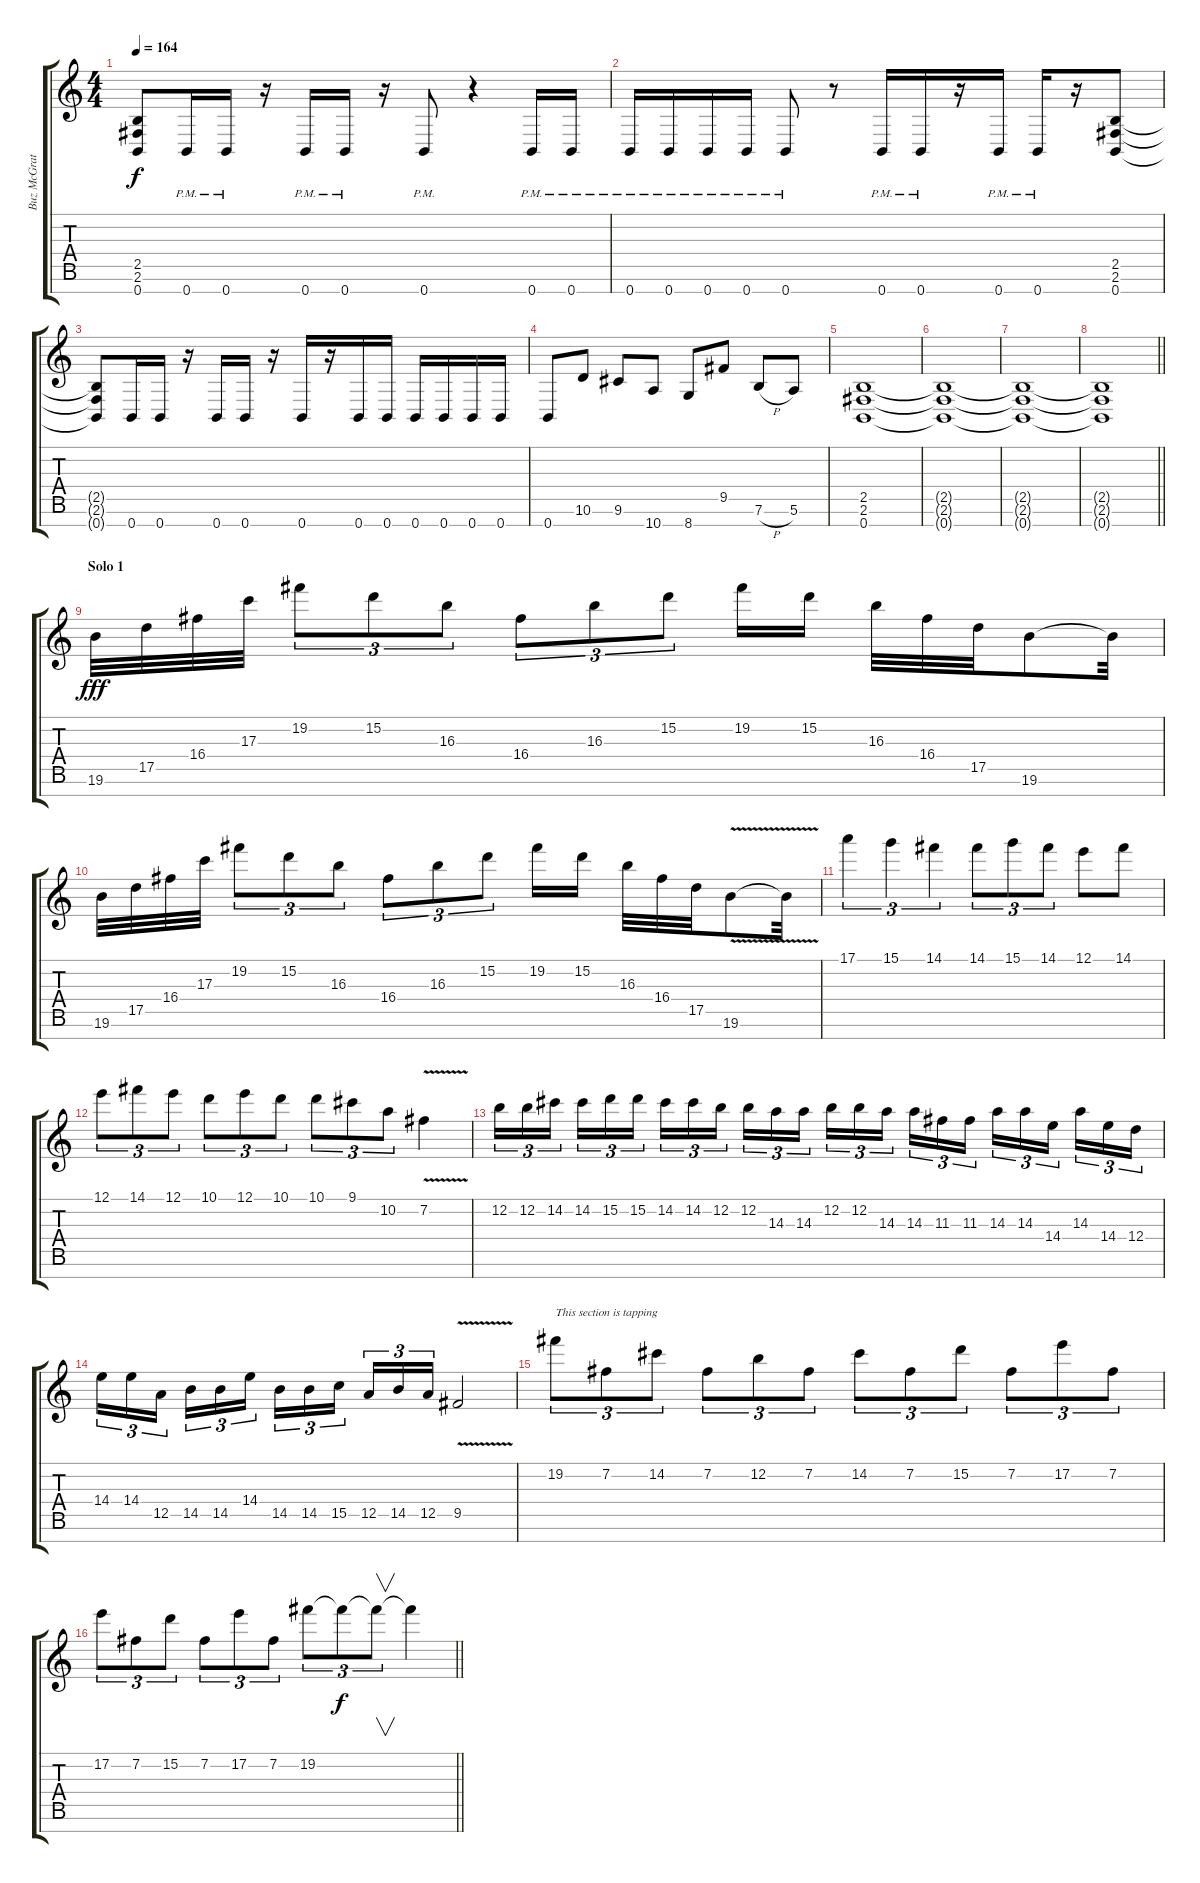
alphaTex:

\track ("Buz McGrath" "Buz McGrat") {instrument overdrivenguitar}
\staff {score tabs}
\tuning (E4 B3 G3 D3 A2 E2 B1) {hide}
\ts (4 4)
\tempo 164
\clef g2
\ks c
(2.5{t} 2.6{t} 0.7{t}).8{dy f} 0.7{pm}.16 0.7{pm}.16 r.16 0.7{pm}.16 0.7{pm}.16 r.16 0.7{pm}.8 r.4 0.7{pm}.16 0.7{pm}.16 |
0.7{pm}.16 0.7{pm}.16 0.7{pm}.16 0.7{pm}.16 0.7{pm}.8 r.8 0.7{pm}.16 0.7{pm}.16 r.16 0.7{pm}.16 0.7{pm}.16 r.16 (2.5 2.6 0.7).8 |
(2.5{t} 2.6{t} 0.7{t}).8 0.7.16 0.7.16 r.16 0.7.16 0.7.16 r.16 0.7.16 r.16 0.7.16 0.7.16 0.7.16 0.7.16 0.7.16 0.7.16 |
0.7.8 10.6.8 9.6.8 10.7.8 8.7.8 9.5.8 7.6{h}.8 5.6.8 |
(2.5 2.6 0.7).1 |
(2.5{t} 2.6{t} 0.7{t}).1 |
(2.5{t} 2.6{t} 0.7{t}).1 |
\barLineRight lightlight
(2.5{t} 2.6{t} 0.7{t}).1 |
\section ("" "Solo 1")
19.6.32{dy fff} 17.5.32 16.4.32 17.3.32 19.2.8{tu (3 2)} 15.2.8{tu (3 2)} 16.3.8{tu (3 2)} 16.4.8{tu (3 2)} 16.3.8{tu (3 2)} 15.2.8{tu (3 2)} 19.2.16 15.2.16 16.3.32 16.4.32 17.5.32 19.6.8 19.6{t}.32 |
19.6.32 17.5.32 16.4.32 17.3.32 19.2.8{tu (3 2)} 15.2.8{tu (3 2)} 16.3.8{tu (3 2)} 16.4.8{tu (3 2)} 16.3.8{tu (3 2)} 15.2.8{tu (3 2)} 19.2.16 15.2.16 16.3.32 16.4.32 17.5.32 19.6{v}.8 19.6{t}.32 |
17.1.4{tu (3 2)} 15.1.4{tu (3 2)} 14.1.4{tu (3 2)} 14.1.8{tu (3 2)} 15.1.8{tu (3 2)} 14.1.8{tu (3 2)} 12.1.8 14.1.8 |
12.1.8{tu (3 2)} 14.1.8{tu (3 2)} 12.1.8{tu (3 2)} 10.1.8{tu (3 2)} 12.1.8{tu (3 2)} 10.1.8{tu (3 2)} 10.1.8{tu (3 2)} 9.1.8{tu (3 2)} 10.2.8{tu (3 2)} 7.2{v}.4 |
12.2.16{tu (3 2)} 12.2.16{tu (3 2)} 14.2.16{tu (3 2) beam splitsecondary} 14.2.16{tu (3 2)} 15.2.16{tu (3 2)} 15.2.16{tu (3 2)} 14.2.16{tu (3 2)} 14.2.16{tu (3 2)} 12.2.16{tu (3 2) beam splitsecondary} 12.2.16{tu (3 2)} 14.3.16{tu (3 2)} 14.3.16{tu (3 2)} 12.2.16{tu (3 2)} 12.2.16{tu (3 2)} 14.3.16{tu (3 2) beam splitsecondary} 14.3.16{tu (3 2)} 11.3.16{tu (3 2)} 11.3.16{tu (3 2)} 14.3.16{tu (3 2)} 14.3.16{tu (3 2)} 14.4.16{tu (3 2) beam splitsecondary} 14.3.16{tu (3 2)} 14.4.16{tu (3 2)} 12.4.16{tu (3 2)} |
14.4.16{tu (3 2)} 14.4.16{tu (3 2)} 12.5.16{tu (3 2) beam splitsecondary} 14.5.16{tu (3 2)} 14.5.16{tu (3 2)} 14.4.16{tu (3 2)} 14.5.16{tu (3 2)} 14.5.16{tu (3 2)} 15.5.16{tu (3 2) beam splitsecondary} 12.5.16{tu (3 2)} 14.5.16{tu (3 2)} 12.5.16{tu (3 2)} 9.5{v}.2 |
19.2.8{tu (3 2) txt "This section is tapping"} 7.2.8{tu (3 2)} 14.2.8{tu (3 2)} 7.2.8{tu (3 2)} 12.2.8{tu (3 2)} 7.2.8{tu (3 2)} 14.2.8{tu (3 2)} 7.2.8{tu (3 2)} 15.2.8{tu (3 2)} 7.2.8{tu (3 2)} 17.2.8{tu (3 2)} 7.2.8{tu (3 2)} |
\barLineRight lightlight
17.2.8{tu (3 2)} 7.2.8{tu (3 2)} 15.2.8{tu (3 2)} 7.2.8{tu (3 2)} 17.2.8{tu (3 2)} 7.2.8{tu (3 2)} 19.2.8{tu (3 2)} 19.2{t}.8{tu (3 2) dy f} 19.2{t}.8{v tu (3 2)} 19.2{t}.4
